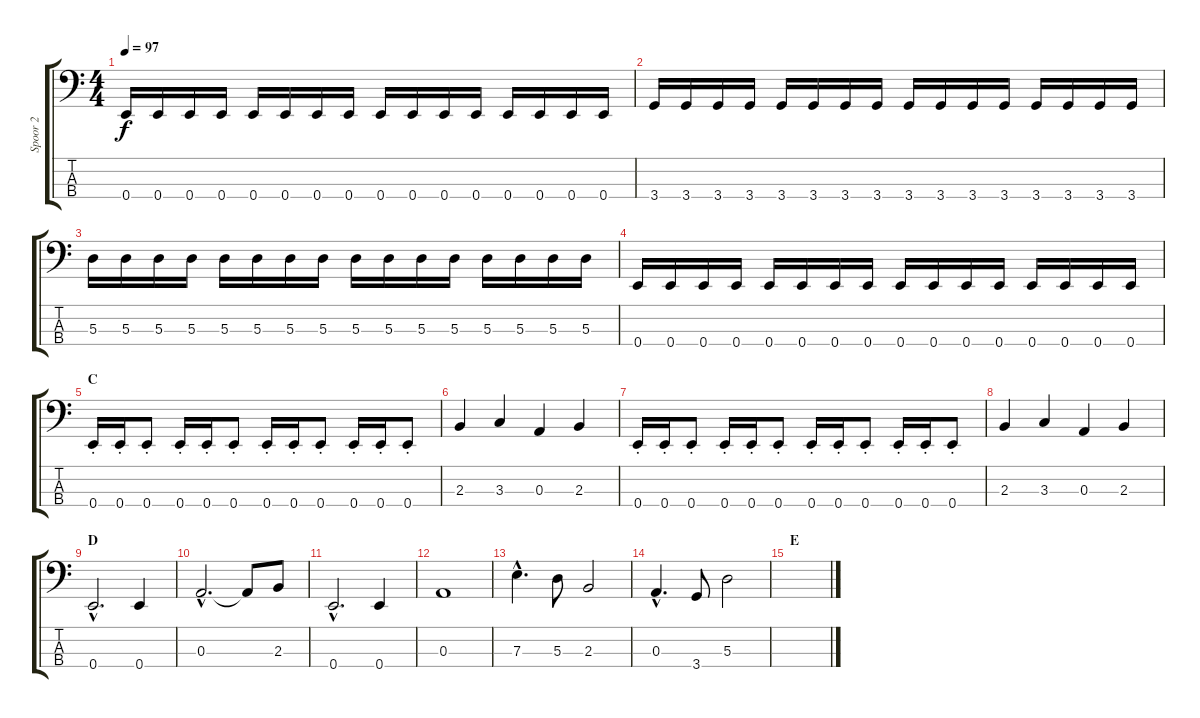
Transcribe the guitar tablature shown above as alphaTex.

\track ("Spoor 2" "Spoor 2") {instrument slapbass2}
\staff {score tabs}
\tuning (G2 D2 A1 E1) {hide}
\ts (4 4)
\tempo 97
\clef f4
\ks c
0.4.16{dy f} 0.4.16 0.4.16 0.4.16 0.4.16 0.4.16 0.4.16 0.4.16 0.4.16 0.4.16 0.4.16 0.4.16 0.4.16 0.4.16 0.4.16 0.4.16 |
3.4.16 3.4.16 3.4.16 3.4.16 3.4.16 3.4.16 3.4.16 3.4.16 3.4.16 3.4.16 3.4.16 3.4.16 3.4.16 3.4.16 3.4.16 3.4.16 |
5.3.16 5.3.16 5.3.16 5.3.16 5.3.16 5.3.16 5.3.16 5.3.16 5.3.16 5.3.16 5.3.16 5.3.16 5.3.16 5.3.16 5.3.16 5.3.16 |
0.4.16 0.4.16 0.4.16 0.4.16 0.4.16 0.4.16 0.4.16 0.4.16 0.4.16 0.4.16 0.4.16 0.4.16 0.4.16 0.4.16 0.4.16 0.4.16 |
\section ("" "C")
0.4{st}.16 0.4{st}.16 0.4{st}.8 0.4{st}.16 0.4{st}.16 0.4{st}.8 0.4{st}.16 0.4{st}.16 0.4{st}.8 0.4{st}.16 0.4{st}.16 0.4{st}.8 |
2.3.4 3.3.4 0.3.4 2.3.4 |
0.4{st}.16 0.4{st}.16 0.4{st}.8 0.4{st}.16 0.4{st}.16 0.4{st}.8 0.4{st}.16 0.4{st}.16 0.4{st}.8 0.4{st}.16 0.4{st}.16 0.4{st}.8 |
2.3.4 3.3.4 0.3.4 2.3.4 |
\section ("" "D")
0.4{hac}.2{d} 0.4.4 |
0.3{hac}.2{d} 0.3{t}.8 2.3.8 |
0.4{hac}.2{d} 0.4.4 |
0.3.1 |
7.3{hac}.4{d} 5.3.8 2.3.2 |
0.3{hac}.4{d} 3.4.8 5.3.2 |
\section ("" "E")
